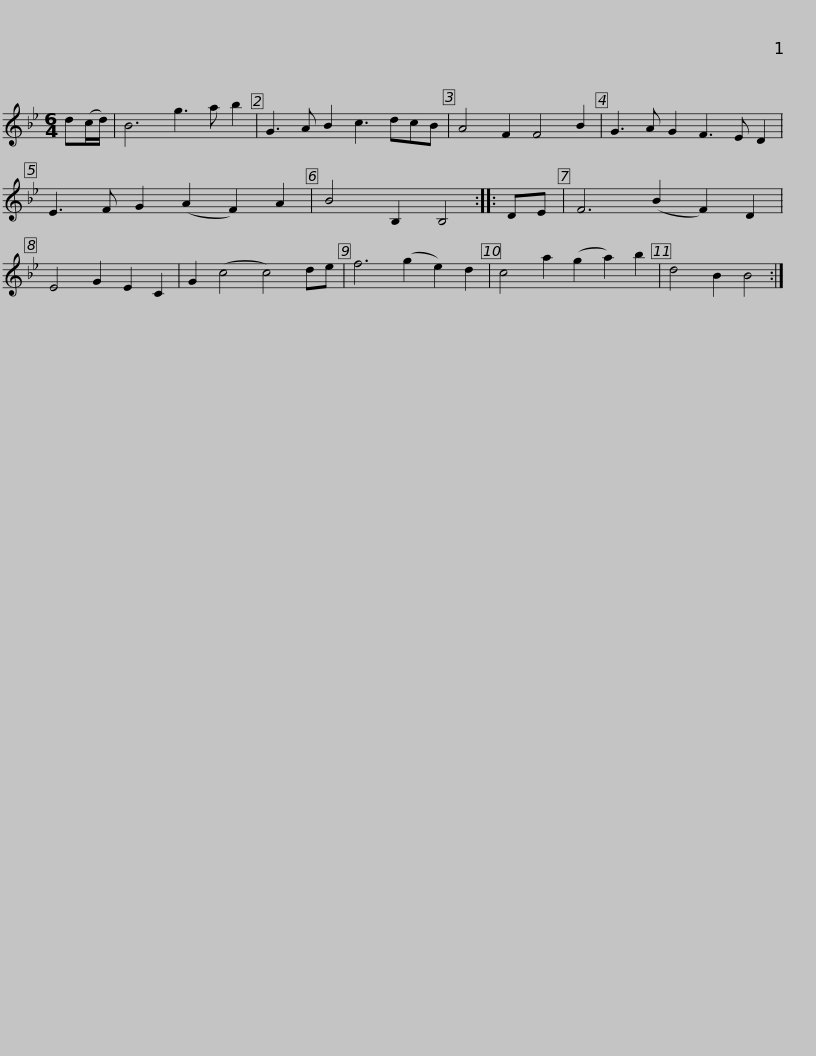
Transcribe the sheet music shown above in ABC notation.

X:1
L:1/8
M:6/4
I:linebreak $
K:Gmin
V:1 treble
V:1
 d(c/d/) | B6 g3 a b2 | G3 A B2 c3 dcB | A4 F2 F4 B2 | G3 A G2 F3 E D2 | %5
 E3 F G2 (A2 F2) A2 | B4 B,2 B,4 ::$ DE | F6 (B2 F2) D2 | E4 G2 E2 C2 | %10
 G2 (c4 c4) de | f6 (g2 e2) d2 | c4 a2 (g2 a2) b2 | d4 B2 B4 :| %14
